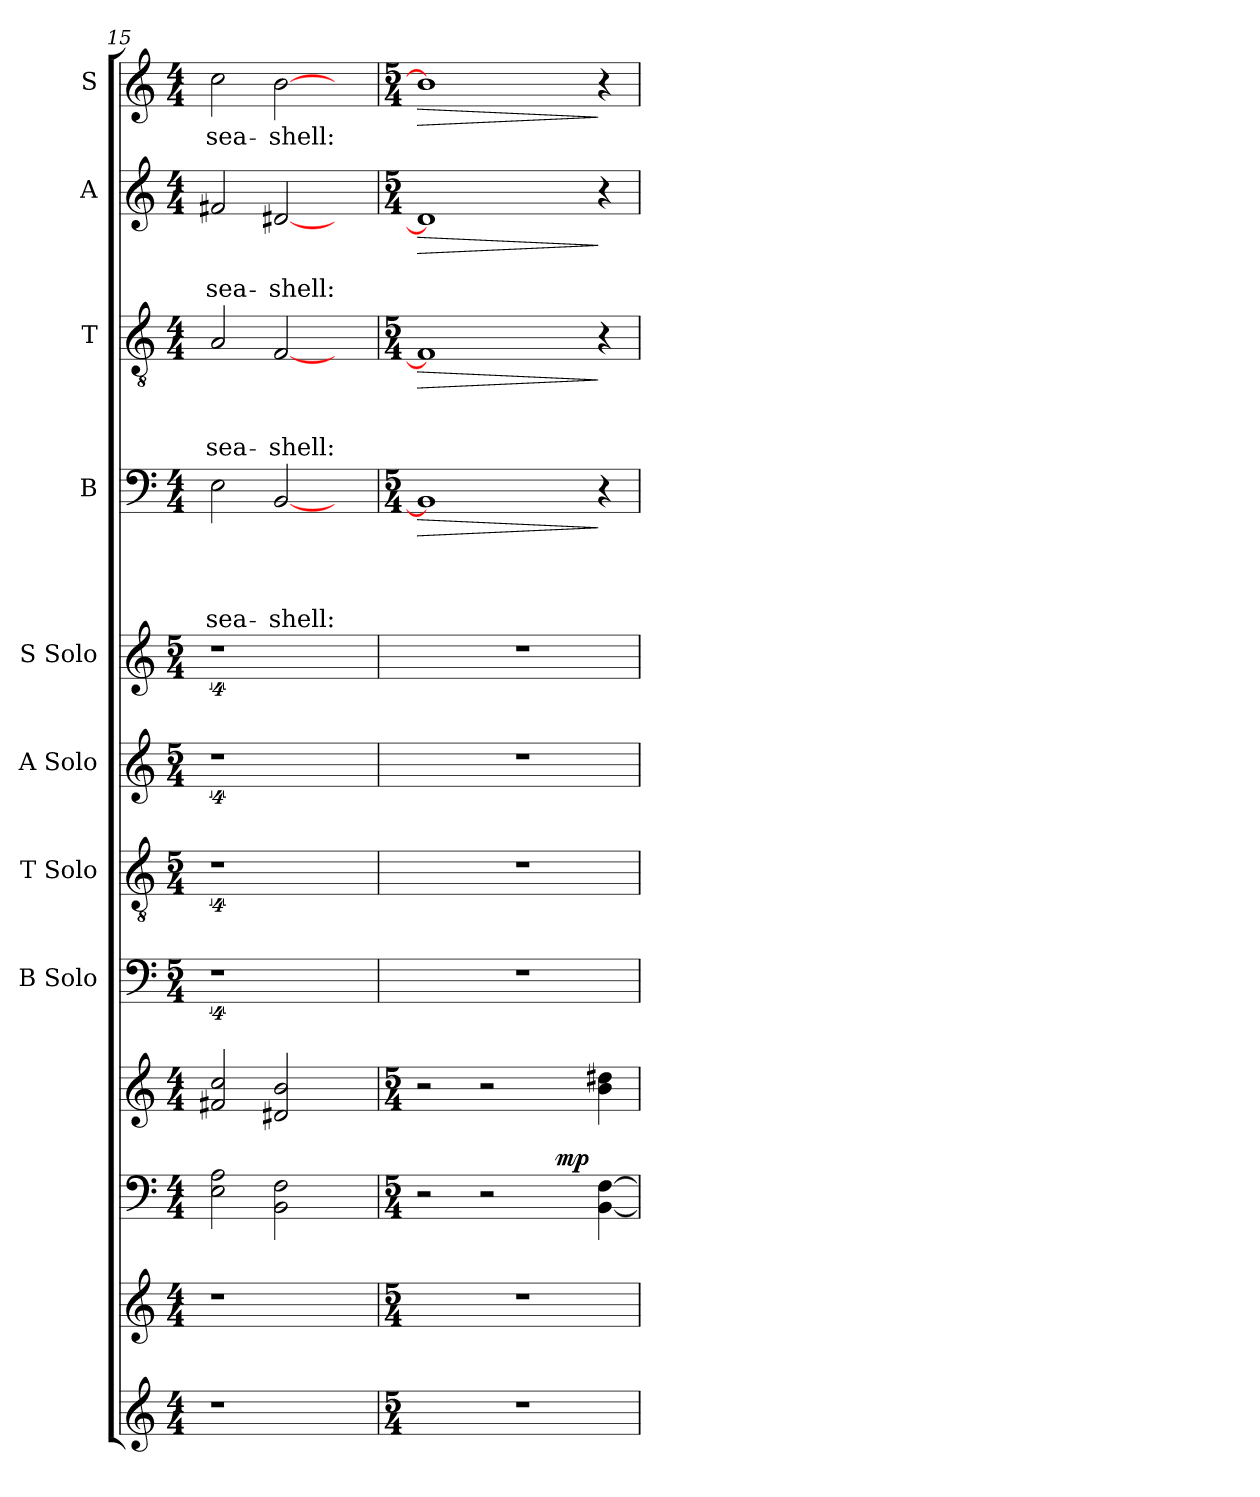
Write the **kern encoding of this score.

**kern	**kern	**kern	**dynam	**kern	**kern	**kern	**kern	**kern	**kern	**text	**text	**text	**text	**dynam	**kern	**text	**text	**text	**dynam	**kern	**text	**text	**dynam	**kern	**text	**dynam
*part12	*part11	*part10	*part10	*part9	*part8	*part7	*part6	*part5	*part4	*part4	*part4	*part4	*part4	*part4	*part3	*part3	*part3	*part3	*part3	*part2	*part2	*part2	*part2	*part1	*part1	*part1
*staff12	*staff11	*staff10	*staff10	*staff9	*staff8	*staff7	*staff6	*staff5	*staff4	*staff4	*staff4	*staff4	*staff4	*staff4	*staff3	*staff3	*staff3	*staff3	*staff3	*staff2	*staff2	*staff2	*staff2	*staff1	*staff1	*staff1
*	*	*	*	*	*I"B Solo	*I"T Solo	*I"A Solo	*I"S Solo	*I"B	*	*	*	*	*	*I"T	*	*	*	*	*I"A	*	*	*	*I"S	*	*
*clefG2	*clefG2	*clefF4	*	*clefG2	*clefF4	*clefGv2	*clefG2	*clefG2	*clefF4	*	*	*	*	*	*clefGv2	*	*	*	*	*clefG2	*	*	*	*clefG2	*	*
*k[]	*k[]	*k[]	*	*k[]	*k[]	*k[]	*k[]	*k[]	*k[]	*	*	*	*	*	*k[]	*	*	*	*	*k[]	*	*	*	*k[]	*	*
*C:	*C:	*C:	*	*C:	*C:	*C:	*C:	*C:	*C:	*	*	*	*	*	*C:	*	*	*	*	*C:	*	*	*	*C:	*	*
*M4/4	*M4/4	*M4/4	*	*M4/4	*M5/4	*M5/4	*M5/4	*M5/4	*M4/4	*	*	*	*	*	*M4/4	*	*	*	*	*M4/4	*	*	*	*M4/4	*	*
=15	=15	=15	=15	=15	=15	=15	=15	=15	=15	=15	=15	=15	=15	=15	=15	=15	=15	=15	=15	=15	=15	=15	=15	=15	=15	=15
!	!	!	!	!	!	!	!	!	!	!	!	!	!LO:LY:b	!	!	!	!	!LO:LY:b	!	!	!	!LO:LY:b	!	!	!LO:LY:b	!
1r	1r	2E\ 2A\	.	2f#X/ 2cc/	4%5r	4%5r	4%5r	4%5r	2E\	.	.	.	sea-	.	2A/	.	.	sea-	.	2f#X/	.	sea-	.	2cc\	sea-	.
!	!	!	!	!	!	!	!	!	!	!	!	!	!LO:LY:b	!	!	!	!	!LO:LY:b	!	!	!	!LO:LY:b	!	!	!LO:LY:b	!
.	.	2BB\ 2F\	.	2d#X/ 2b/	.	.	.	.	[<2BB/	.	.	.	-shell:	.	[<2F/	.	.	-shell:	.	[<2d#X/	.	-shell:	.	[>2b\	-shell:	.
4ryy	4ryy	4ryy	.	4ryy	.	.	.	.	4ryy	.	.	.	.	.	4ryy	.	.	.	.	4ryy	.	.	.	4ryy	.	.
=16	=16	=16	=16	=16	=16	=16	=16	=16	=16	=16	=16	=16	=16	=16	=16	=16	=16	=16	=16	=16	=16	=16	=16	=16	=16	=16
*M5/4	*M5/4	*M5/4	*	*M5/4	*	*	*	*	*M5/4	*	*	*	*	*	*M5/4	*	*	*	*	*M5/4	*	*	*	*M5/4	*	*
!	!	!	!	!	!	!	!	!	!	!	!	!	!	!LO:HP:b	!	!	!	!	!LO:HP:b	!	!	!	!LO:HP:b	!	!	!LO:HP:b
*	*	*^	*	*	*	*	*	*	*	*	*	*	*	*	*	*	*	*	*	*	*	*	*	*	*	*
4%5r	4%5r	2r	3%2ryy	.	2r	4%5r	4%5r	4%5r	4%5r	1BB]	.	.	.	.	>	1F]	.	.	.	>	1d#]	.	.	>	1b]	.	>
.	.	2r	.	.	2r	.	.	.	.	.	.	.	.	.	.	.	.	.	.	.	.	.	.	.	.	.	.
.	.	.	6ryy	.	.	.	.	.	.	.	.	.	.	.	.	.	.	.	.	.	.	.	.	.	.	.	.
.	.	.	48.ryy	.	.	.	.	.	.	.	.	.	.	.	.	.	.	.	.	.	.	.	.	.	.	.	.
!	!	!	!	!LO:DY:a	!	!	!	!	!	!	!	!	!	!	!	!	!	!	!	!	!	!	!	!	!	!	!
.	.	.	12ryy	mp	.	.	.	.	.	.	.	.	.	.	.	.	.	.	.	.	.	.	.	.	.	.	.
.	.	.	24ryy	.	.	.	.	.	.	.	.	.	.	.	.	.	.	.	.	.	.	.	.	.	.	.	.
.	.	.	96ryy	.	.	.	.	.	.	.	.	.	.	.	.	.	.	.	.	.	.	.	.	.	.	.	.
.	.	[<4BB\ [>4F\	4ryy	.	4b\ 4dd#X\	.	.	.	.	4r	.	.	.	.	]	4r	.	.	.	]	4r	.	.	]	4r	.	]
*	*	*v	*v	*	*	*	*	*	*	*	*	*	*	*	*	*	*	*	*	*	*	*	*	*	*	*	*
=	=	=	=	=	=	=	=	=	=	=	=	=	=	=	=	=	=	=	=	=	=	=	=	=	=	=
*-	*-	*-	*-	*-	*-	*-	*-	*-	*-	*-	*-	*-	*-	*-	*-	*-	*-	*-	*-	*-	*-	*-	*-	*-	*-	*-
